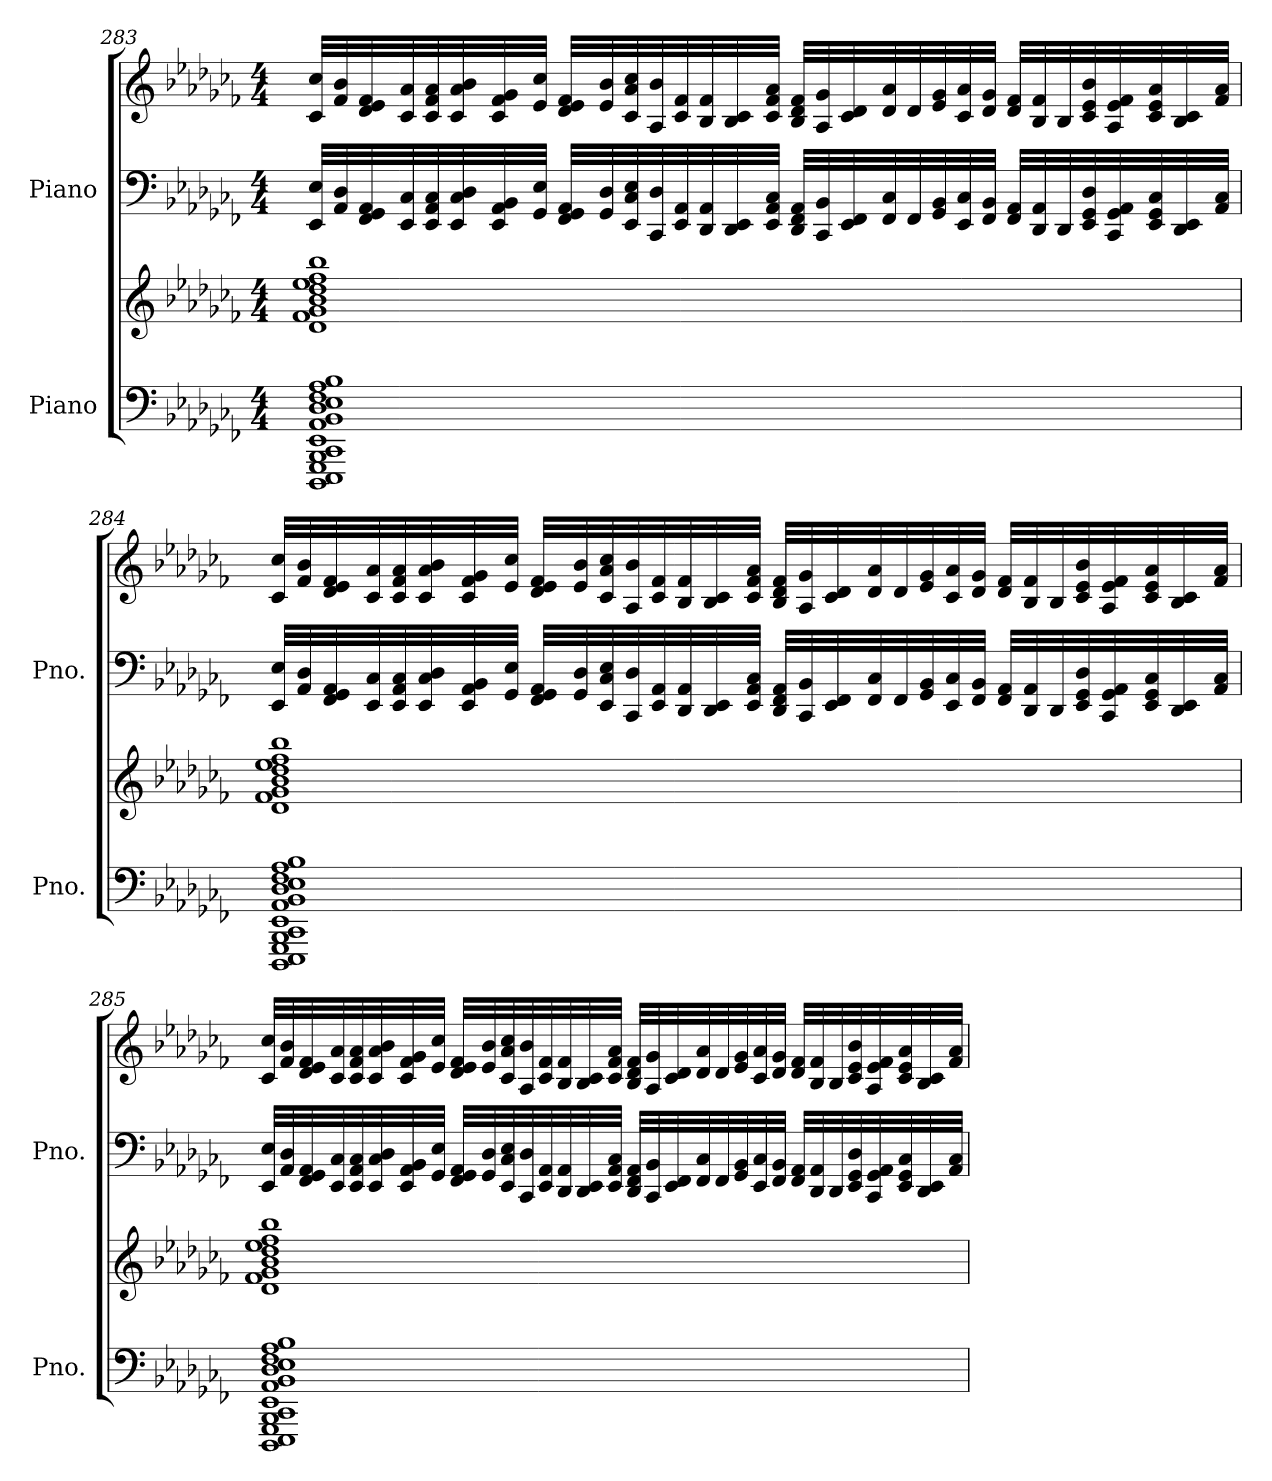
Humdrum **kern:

**kern	**kern	**kern	**kern
*part2	*part2	*part1	*part1
*staff4	*staff3	*staff2	*staff1
*I"Piano	*	*I"Piano	*
*I'Pno.	*	*I'Pno.	*
!!LO:LB:g=z
*clefF4	*clefG2	*clefF4	*clefG2
*ITrd14c24	*ITrd14c24	*ITrd-21c-36	*ITrd-21c-36
*k[b-e-a-d-g-c-f-]	*k[b-e-a-d-g-c-f-]	*k[b-e-a-d-g-c-f-]	*k[b-e-a-d-g-c-f-]
*M4/4	*M4/4	*M4/4	*M4/4
=283	=283	=283	=283
1DDDDD- 1EEEEE- 1GGGGG- 1BBBBB- 1CCCC- 1EEEE- 1AAAA- 1BBBB- 1DDD- 1EEE- 1FFF- 1AAA- 1BBB-	1DD- 1FF- 1GG- 1BB- 1D- 1E- 1F- 1B-	32ee-/ 32eee-/LLL	32cccc-/ 32ccccc-/LLL
.	.	32aa-/ 32ddd-/	32ffff-/ 32bbbb-/
.	.	32ff-/ 32gg-/ 32aa-/	32dddd-/ 32eeee-/ 32ffff-/
.	.	32ee-/ 32ccc-/	32cccc-/ 32aaaa-/
.	.	32ee-/ 32aa-/ 32ccc-/	32cccc-/ 32ffff-/ 32aaaa-/
.	.	32ee-/ 32ccc-/ 32ddd-/	32cccc-/ 32aaaa-/ 32bbbb-/
.	.	32ee-/ 32aa-/ 32bb-/	32cccc-/ 32ffff-/ 32gggg-/
.	.	32gg-/ 32eee-/JJJ	32eeee-/ 32ccccc-/JJJ
.	.	32ff-/ 32gg-/ 32aa-/LLL	32dddd-/ 32eeee-/ 32ffff-/LLL
.	.	32gg-/ 32ddd-/	32eeee-/ 32bbbb-/
.	.	32ee-/ 32ccc-/ 32eee-/	32cccc-/ 32aaaa-/ 32ccccc-/
.	.	32cc-/ 32ddd-/	32aaa-/ 32bbbb-/
.	.	32ee-/ 32aa-/	32cccc-/ 32ffff-/
.	.	32dd-/ 32aa-/	32bbb-/ 32ffff-/
.	.	32dd-/ 32ee-/	32bbb-/ 32cccc-/
.	.	32ee-/ 32aa-/ 32ccc-/JJJ	32cccc-/ 32ffff-/ 32aaaa-/JJJ
.	.	32dd-/ 32ff-/ 32aa-/LLL	32bbb-/ 32dddd-/ 32ffff-/LLL
.	.	32cc-/ 32bb-/	32aaa-/ 32gggg-/
.	.	32ee-/ 32ff-/	32cccc-/ 32dddd-/
.	.	32ff-/ 32ccc-/	32dddd-/ 32aaaa-/
.	.	32ff-/	32dddd-/
.	.	32gg-/ 32bb-/	32eeee-/ 32gggg-/
.	.	32ee-/ 32ccc-/	32cccc-/ 32aaaa-/
.	.	32ff-/ 32bb-/JJJ	32dddd-/ 32gggg-/JJJ
.	.	32ff-/ 32aa-/LLL	32dddd-/ 32ffff-/LLL
.	.	32dd-/ 32aa-/	32bbb-/ 32ffff-/
.	.	32dd-/	32bbb-/
.	.	32ee-/ 32gg-/ 32ddd-/	32cccc-/ 32eeee-/ 32bbbb-/
.	.	32cc-/ 32gg-/ 32aa-/	32aaa-/ 32eeee-/ 32ffff-/
.	.	32ee-/ 32gg-/ 32ccc-/	32cccc-/ 32eeee-/ 32aaaa-/
.	.	32dd-/ 32ee-/	32bbb-/ 32cccc-/
.	.	32aa-/ 32ccc-/JJJ	32ffff-/ 32aaaa-/JJJ
!!LO:LB:g=z
=284	=284	=284	=284
1DDDDD- 1EEEEE- 1GGGGG- 1BBBBB- 1CCCC- 1EEEE- 1AAAA- 1BBBB- 1DDD- 1EEE- 1FFF- 1AAA- 1BBB-	1DD- 1FF- 1GG- 1BB- 1D- 1E- 1F- 1B-	32ee-/ 32eee-/LLL	32cccc-/ 32ccccc-/LLL
.	.	32aa-/ 32ddd-/	32ffff-/ 32bbbb-/
.	.	32ff-/ 32gg-/ 32aa-/	32dddd-/ 32eeee-/ 32ffff-/
.	.	32ee-/ 32ccc-/	32cccc-/ 32aaaa-/
.	.	32ee-/ 32aa-/ 32ccc-/	32cccc-/ 32ffff-/ 32aaaa-/
.	.	32ee-/ 32ccc-/ 32ddd-/	32cccc-/ 32aaaa-/ 32bbbb-/
.	.	32ee-/ 32aa-/ 32bb-/	32cccc-/ 32ffff-/ 32gggg-/
.	.	32gg-/ 32eee-/JJJ	32eeee-/ 32ccccc-/JJJ
.	.	32ff-/ 32gg-/ 32aa-/LLL	32dddd-/ 32eeee-/ 32ffff-/LLL
.	.	32gg-/ 32ddd-/	32eeee-/ 32bbbb-/
.	.	32ee-/ 32ccc-/ 32eee-/	32cccc-/ 32aaaa-/ 32ccccc-/
.	.	32cc-/ 32ddd-/	32aaa-/ 32bbbb-/
.	.	32ee-/ 32aa-/	32cccc-/ 32ffff-/
.	.	32dd-/ 32aa-/	32bbb-/ 32ffff-/
.	.	32dd-/ 32ee-/	32bbb-/ 32cccc-/
.	.	32ee-/ 32aa-/ 32ccc-/JJJ	32cccc-/ 32ffff-/ 32aaaa-/JJJ
.	.	32dd-/ 32ff-/ 32aa-/LLL	32bbb-/ 32dddd-/ 32ffff-/LLL
.	.	32cc-/ 32bb-/	32aaa-/ 32gggg-/
.	.	32ee-/ 32ff-/	32cccc-/ 32dddd-/
.	.	32ff-/ 32ccc-/	32dddd-/ 32aaaa-/
.	.	32ff-/	32dddd-/
.	.	32gg-/ 32bb-/	32eeee-/ 32gggg-/
.	.	32ee-/ 32ccc-/	32cccc-/ 32aaaa-/
.	.	32ff-/ 32bb-/JJJ	32dddd-/ 32gggg-/JJJ
.	.	32ff-/ 32aa-/LLL	32dddd-/ 32ffff-/LLL
.	.	32dd-/ 32aa-/	32bbb-/ 32ffff-/
.	.	32dd-/	32bbb-/
.	.	32ee-/ 32gg-/ 32ddd-/	32cccc-/ 32eeee-/ 32bbbb-/
.	.	32cc-/ 32gg-/ 32aa-/	32aaa-/ 32eeee-/ 32ffff-/
.	.	32ee-/ 32gg-/ 32ccc-/	32cccc-/ 32eeee-/ 32aaaa-/
.	.	32dd-/ 32ee-/	32bbb-/ 32cccc-/
.	.	32aa-/ 32ccc-/JJJ	32ffff-/ 32aaaa-/JJJ
!!LO:PB:g=z
=285	=285	=285	=285
1DDDDD- 1EEEEE- 1GGGGG- 1BBBBB- 1CCCC- 1EEEE- 1AAAA- 1BBBB- 1DDD- 1EEE- 1FFF- 1AAA- 1BBB-	1DD- 1FF- 1GG- 1BB- 1D- 1E- 1F- 1B-	32ee-/ 32eee-/LLL	32cccc-/ 32ccccc-/LLL
.	.	32aa-/ 32ddd-/	32ffff-/ 32bbbb-/
.	.	32ff-/ 32gg-/ 32aa-/	32dddd-/ 32eeee-/ 32ffff-/
.	.	32ee-/ 32ccc-/	32cccc-/ 32aaaa-/
.	.	32ee-/ 32aa-/ 32ccc-/	32cccc-/ 32ffff-/ 32aaaa-/
.	.	32ee-/ 32ccc-/ 32ddd-/	32cccc-/ 32aaaa-/ 32bbbb-/
.	.	32ee-/ 32aa-/ 32bb-/	32cccc-/ 32ffff-/ 32gggg-/
.	.	32gg-/ 32eee-/JJJ	32eeee-/ 32ccccc-/JJJ
.	.	32ff-/ 32gg-/ 32aa-/LLL	32dddd-/ 32eeee-/ 32ffff-/LLL
.	.	32gg-/ 32ddd-/	32eeee-/ 32bbbb-/
.	.	32ee-/ 32ccc-/ 32eee-/	32cccc-/ 32aaaa-/ 32ccccc-/
.	.	32cc-/ 32ddd-/	32aaa-/ 32bbbb-/
.	.	32ee-/ 32aa-/	32cccc-/ 32ffff-/
.	.	32dd-/ 32aa-/	32bbb-/ 32ffff-/
.	.	32dd-/ 32ee-/	32bbb-/ 32cccc-/
.	.	32ee-/ 32aa-/ 32ccc-/JJJ	32cccc-/ 32ffff-/ 32aaaa-/JJJ
.	.	32dd-/ 32ff-/ 32aa-/LLL	32bbb-/ 32dddd-/ 32ffff-/LLL
.	.	32cc-/ 32bb-/	32aaa-/ 32gggg-/
.	.	32ee-/ 32ff-/	32cccc-/ 32dddd-/
.	.	32ff-/ 32ccc-/	32dddd-/ 32aaaa-/
.	.	32ff-/	32dddd-/
.	.	32gg-/ 32bb-/	32eeee-/ 32gggg-/
.	.	32ee-/ 32ccc-/	32cccc-/ 32aaaa-/
.	.	32ff-/ 32bb-/JJJ	32dddd-/ 32gggg-/JJJ
.	.	32ff-/ 32aa-/LLL	32dddd-/ 32ffff-/LLL
.	.	32dd-/ 32aa-/	32bbb-/ 32ffff-/
.	.	32dd-/	32bbb-/
.	.	32ee-/ 32gg-/ 32ddd-/	32cccc-/ 32eeee-/ 32bbbb-/
.	.	32cc-/ 32gg-/ 32aa-/	32aaa-/ 32eeee-/ 32ffff-/
.	.	32ee-/ 32gg-/ 32ccc-/	32cccc-/ 32eeee-/ 32aaaa-/
.	.	32dd-/ 32ee-/	32bbb-/ 32cccc-/
.	.	32aa-/ 32ccc-/JJJ	32ffff-/ 32aaaa-/JJJ
=	=	=	=
*-	*-	*-	*-
